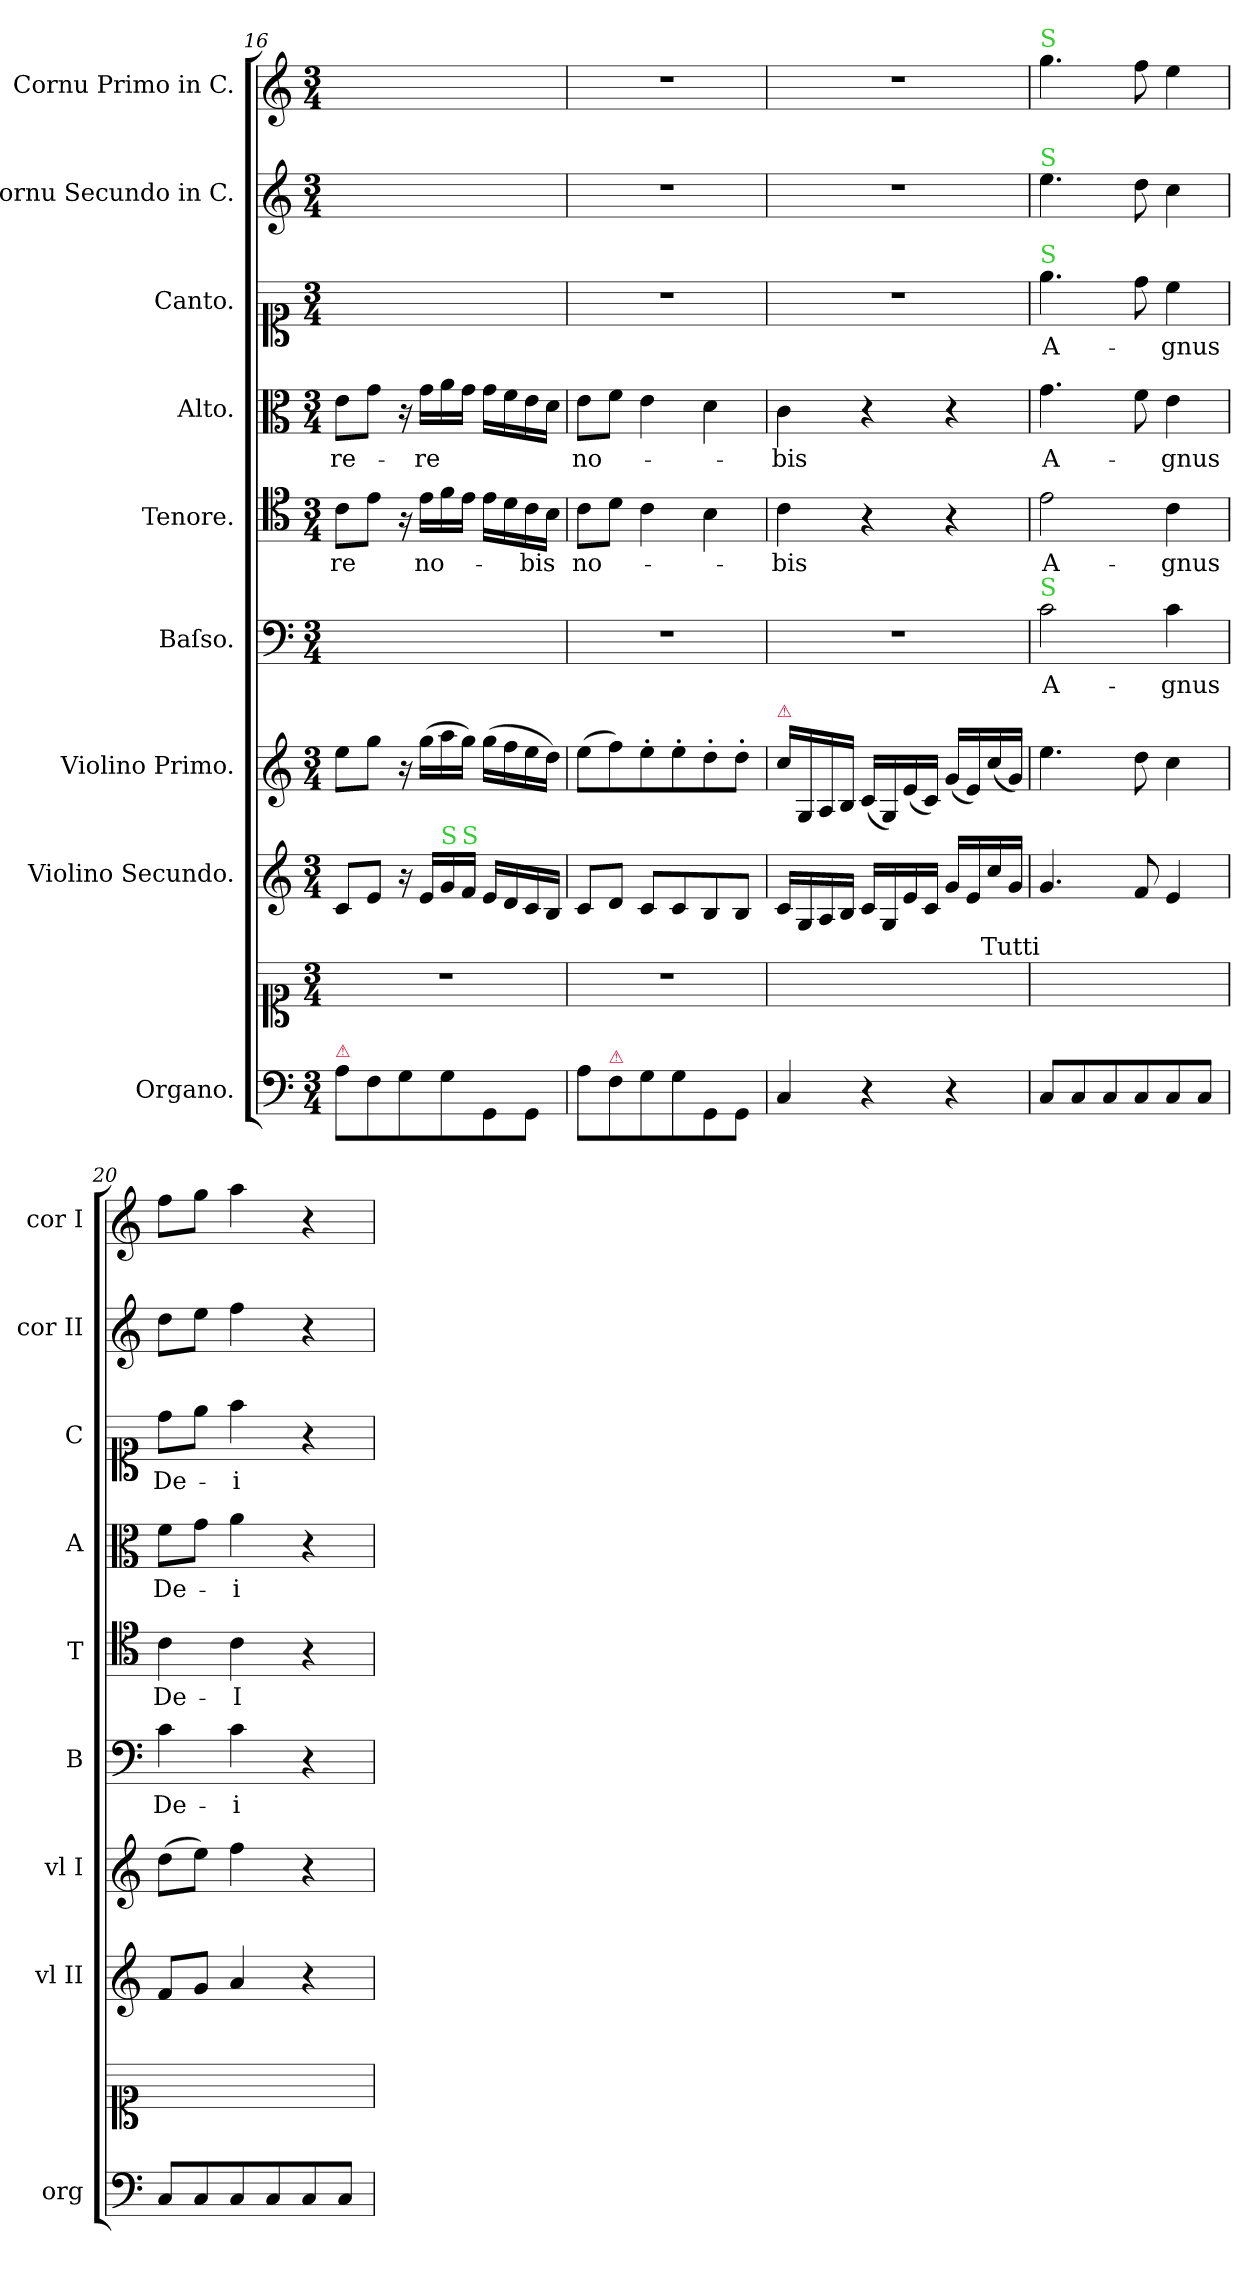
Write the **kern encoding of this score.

**kern	**kern	**kern	**kern	**kern	**text	**kern	**text	**kern	**text	**kern	**text	**kern	**kern
*part9	*part9	*part8	*part7	*part6	*part6	*part5	*part5	*part4	*part4	*part3	*part3	*part2	*part1
*staff10	*staff9	*staff8	*staff7	*staff6	*staff6	*staff5	*staff5	*staff4	*staff4	*staff3	*staff3	*staff2	*staff1
*I"Organo.	*	*I"Violino Secundo.	*I"Violino Primo.	*I"Baſso.	*	*I"Tenore.	*	*I"Alto.	*	*I"Canto.	*	*I"Cornu Secundo in C.	*I"Cornu Primo in C.
*I'org	*	*I'vl II	*I'vl I	*I'B	*	*I'T	*	*I'A	*	*I'C	*	*I'cor II	*I'cor I
*clefF4	*clefC1	*clefG2	*clefG2	*clefF4	*	*clefC4	*	*clefC3	*	*clefC1	*	*clefG2	*clefG2
*k[]	*k[]	*k[]	*k[]	*k[]	*	*k[]	*	*k[]	*	*k[]	*	*k[]	*k[]
*M3/4	*M3/4	*M3/4	*M3/4	*M3/4	*	*M3/4	*	*M3/4	*	*M3/4	*	*M3/4	*M3/4
=16	=16	=16	=16	=16	=16	=16	=16	=16	=16	=16	=16	=16	=16
!LO:TX:a:color=crimson:t=⚠	!	!	!	!	!	!	!	!	!	!	!	!	!
8A\L	2.r	8c/L	8ee\L	2.ryy	.	8c\L	-re	8e\L	-re-	2.ryy	.	2.ryy	2.ryy
8F\	.	8e/J	8gg\J	.	.	8e\J	.	8g\J	.	.	.	.	.
8G\	.	16r	16r	.	.	16r	.	16r	.	.	.	.	.
.	.	16e/LL	(16gg\LL	.	.	16e\LL	no-	16g\LL	-re	.	.	.	.
!	!	!LO:TX:a:color=limegreen:t=S	!	!	!	!	!	!	!	!	!	!	!
8G\	.	16g/	16aa\	.	.	16f\	.	16a\	.	.	.	.	.
!	!	!LO:TX:a:color=limegreen:t=S	!	!	!	!	!	!	!	!	!	!	!
.	.	16f/JJ	16gg\JJ)	.	.	16e\JJ	.	16g\JJ	.	.	.	.	.
8GG/	.	16e/LL	(16gg\LL	.	.	16e\LL	.	16g\LL	.	.	.	.	.
.	.	16d/	16ff\	.	.	16d\	.	16f\	.	.	.	.	.
8GG/J	.	16c/	16ee\	.	.	16c\	-bis	16e\	.	.	.	.	.
.	.	16B/JJ	16dd\JJ)	.	.	16B\JJ	.	16d\JJ	.	.	.	.	.
=17	=17	=17	=17	=17	=17	=17	=17	=17	=17	=17	=17	=17	=17
8A\L	2.r	8c/L	(8ee\L	2.r	.	8c\L	no-	8e\L	no-	2.r	.	2.r	2.r
!LO:TX:a:color=crimson:t=⚠	!	!	!	!	!	!	!	!	!	!	!	!	!
8F\	.	8d/J	8ff\)	.	.	8d\J	.	8f\J	.	.	.	.	.
8G\	.	8c/L	8ee'\	.	.	4c\	.	4e\	.	.	.	.	.
8G\	.	8c/	8ee'\	.	.	.	.	.	.	.	.	.	.
8GG/	.	8B/	8dd'\	.	.	4B\	.	4d\	.	.	.	.	.
8GG/J	.	8B/J	8dd'\J	.	.	.	.	.	.	.	.	.	.
=18	=18	=18	=18	=18	=18	=18	=18	=18	=18	=18	=18	=18	=18
!	!	!	!LO:TX:a:color=crimson:t=⚠	!	!	!	!	!	!	!	!	!	!
4C/	2.ryy	16c/LL	16cc\LL	2.r	.	4c\	-bis	4c\	-bis	2.r	.	2.r	2.r
.	.	16G/	16G/	.	.	.	.	.	.	.	.	.	.
.	.	16A/	16A/	.	.	.	.	.	.	.	.	.	.
.	.	16B/JJ	16B/JJ	.	.	.	.	.	.	.	.	.	.
4r	.	16c/LL	(16c/LL	.	.	4r	.	4r	.	.	.	.	.
.	.	16G/	16G/)	.	.	.	.	.	.	.	.	.	.
.	.	16e/	(16e/	.	.	.	.	.	.	.	.	.	.
.	.	16c/JJ	16c/JJ)	.	.	.	.	.	.	.	.	.	.
4r	.	16g/LL	(16g/LL	.	.	4r	.	4r	.	.	.	.	.
.	.	16e/	16e/)	.	.	.	.	.	.	.	.	.	.
.	.	16cc/	(16cc/	.	.	.	.	.	.	.	.	.	.
.	.	16g/JJ	16g/JJ)	.	.	.	.	.	.	.	.	.	.
=19	=19	=19	=19	=19	=19	=19	=19	=19	=19	=19	=19	=19	=19
!	!	!	!	!	!	!	!	!	!	!	!	!	!LO:TX:a:color=limegreen:t=S
!	!	!	!	!	!	!	!	!	!	!	!	!LO:TX:a:color=limegreen:t=S	!
!	!	!	!	!	!	!	!	!	!	!LO:TX:a:color=limegreen:t=S	!	!	!
!	!	!	!	!LO:TX:a:color=limegreen:t=S	!	!	!	!	!	!	!	!	!
!	!LO:TX:a:rj:t=Tutti	!	!	!	!	!	!	!	!	!	!	!	!
8C/L	2.ryy	4.g/	4.ee\	2c\	A-	2e\	A-	4.g\	A-	4.ee\	A-	4.ee\	4.gg\
8C/	.	.	.	.	.	.	.	.	.	.	.	.	.
8C/	.	.	.	.	.	.	.	.	.	.	.	.	.
8C/	.	8f/	8dd\	.	.	.	.	8f\	.	8dd\	.	8dd\	8ff\
8C/	.	4e/	4cc\	4c\	-gnus	4c\	-gnus	4e\	-gnus	4cc\	-gnus	4cc\	4ee\
8C/J	.	.	.	.	.	.	.	.	.	.	.	.	.
=20	=20	=20	=20	=20	=20	=20	=20	=20	=20	=20	=20	=20	=20
8C/L	2.ryy	8f/L	(8dd\L	4c\	De-	4c\	De-	8f\L	De-	8dd\L	De-	8dd\L	8ff\L
8C/	.	8g/J	8ee\J)	.	.	.	.	8g\J	.	8ee\J	.	8ee\J	8gg\J
8C/	.	4a/	4ff\	4c\	-i	4c\	-I	4a\	-i	4ff\	-i	4ff\	4aa\
8C/	.	.	.	.	.	.	.	.	.	.	.	.	.
8C/	.	4r	4r	4r	.	4r	.	4r	.	4r	.	4r	4r
8C/J	.	.	.	.	.	.	.	.	.	.	.	.	.
=	=	=	=	=	=	=	=	=	=	=	=	=	=
*-	*-	*-	*-	*-	*-	*-	*-	*-	*-	*-	*-	*-	*-
